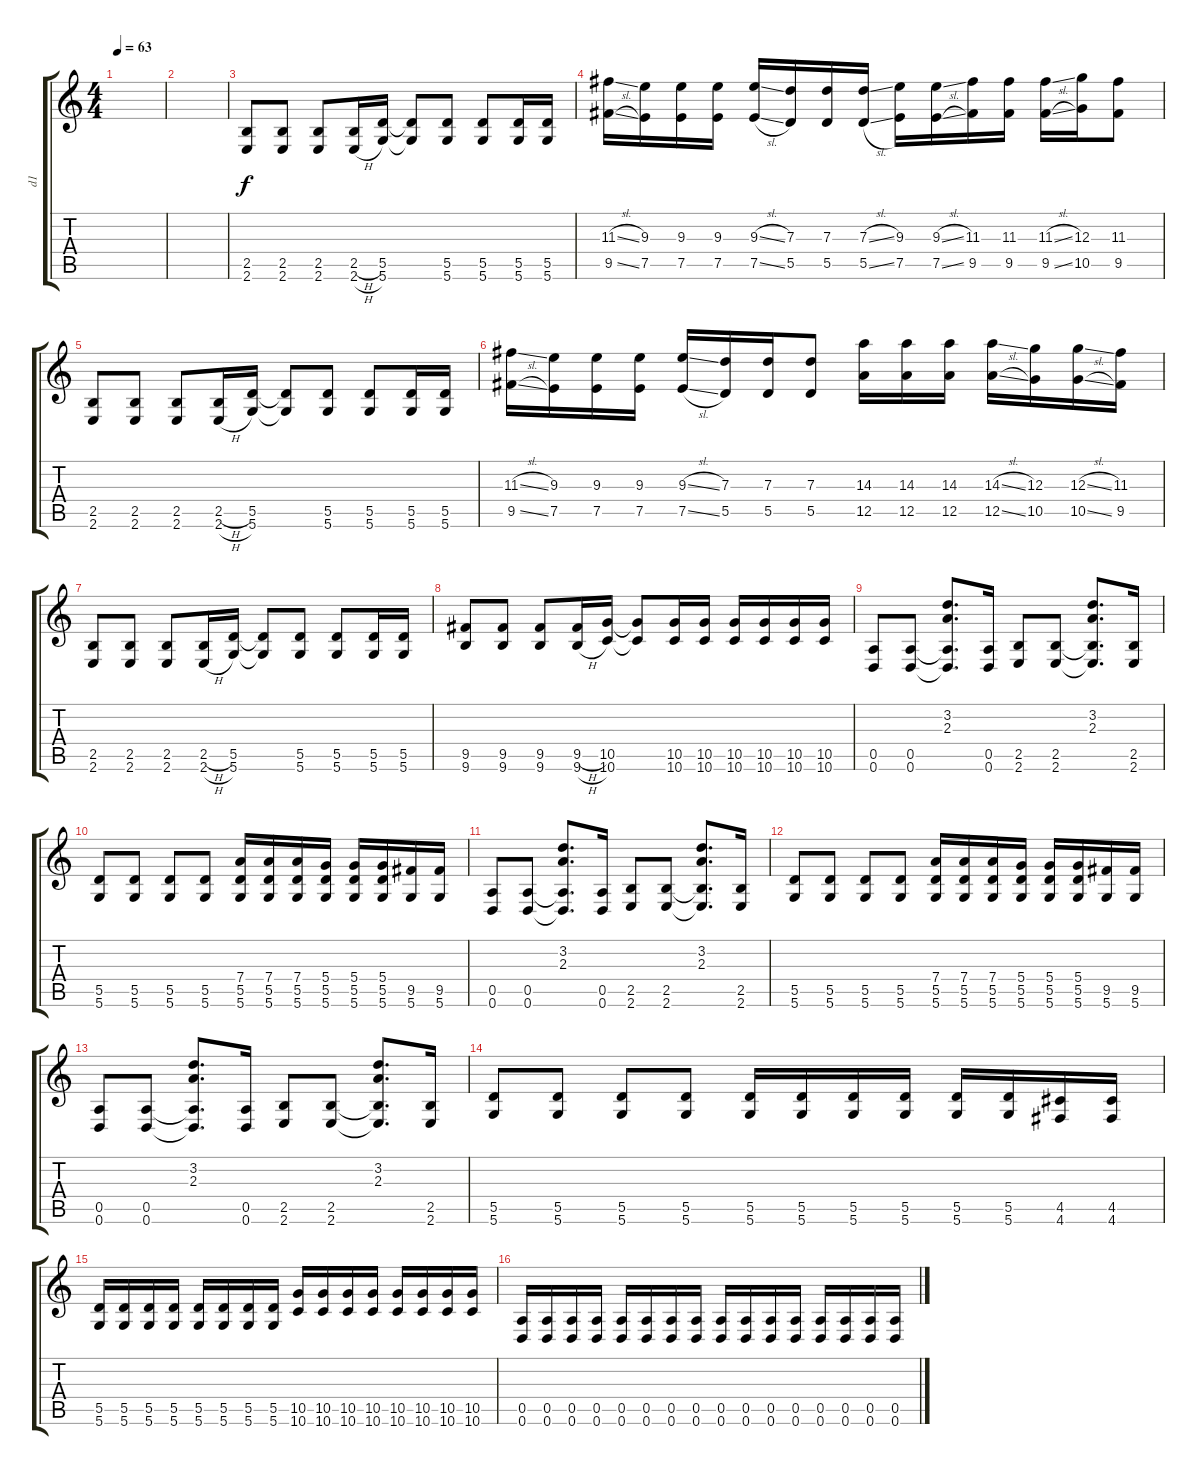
\track ("d1" "d1") {instrument distortionguitar}
\staff {score tabs}
\tuning (E4 B3 G3 D3 A2 D2) {hide}
\ts (4 4)
\tempo 63
\clef g2
\ks c
|
|
(2.5 2.6).8 (2.5 2.6).8 (2.5 2.6).8 (2.5{h} 2.6{h}).16 (5.5 5.6).16 (5.5{t} 5.6{t}).8 (5.5 5.6).8 (5.5 5.6).8 (5.5 5.6).16 (5.5 5.6).16 |
(11.3{sl} 9.5{sl}).16 (9.3 7.5).16 (9.3 7.5).16 (9.3 7.5).16 (9.3{sl} 7.5{sl}).16 (7.3 5.5).16 (7.3 5.5).16 (7.3{sl} 5.5{sl}).16 (9.3 7.5).16 (9.3{sl} 7.5{sl}).16 (11.3 9.5).16 (11.3 9.5).16 (11.3{sl} 9.5{sl}).16 (12.3 10.5).16 (11.3 9.5).8 |
(2.5 2.6).8 (2.5 2.6).8 (2.5 2.6).8 (2.5{h} 2.6{h}).16 (5.5 5.6).16 (5.5{t} 5.6{t}).8 (5.5 5.6).8 (5.5 5.6).8 (5.5 5.6).16 (5.5 5.6).16 |
(11.3{sl} 9.5{sl}).16 (9.3 7.5).16 (9.3 7.5).16 (9.3 7.5).16 (9.3{sl} 7.5{sl}).16 (7.3 5.5).16 (7.3 5.5).16 (7.3 5.5).8 (14.3 12.5).16 (14.3 12.5).16 (14.3 12.5).16 (14.3{sl} 12.5{sl}).16 (12.3 10.5).16 (12.3{sl} 10.5{sl}).16 (11.3 9.5).16 |
(2.5 2.6).8 (2.5 2.6).8 (2.5 2.6).8 (2.5{h} 2.6{h}).16 (5.5 5.6).16 (5.5{t} 5.6{t}).8 (5.5 5.6).8 (5.5 5.6).8 (5.5 5.6).16 (5.5 5.6).16 |
(9.5 9.6).8 (9.5 9.6).8 (9.5 9.6).8 (9.5{h} 9.6{h}).16 (10.5 10.6).16 (10.5{t} 10.6{t}).8 (10.5 10.6).16 (10.5 10.6).16 (10.5 10.6).16 (10.5 10.6).16 (10.5 10.6).16 (10.5 10.6).16 |
(0.5 0.6).8 (0.5 0.6).8 (3.2 2.3 0.5{t} 0.6{t}).8{d} (0.5 0.6).16 (2.5 2.6).8 (2.5 2.6).8 (3.2 2.3 2.5{t} 2.6{t}).8{d} (2.5 2.6).16 |
(5.5 5.6).8 (5.5 5.6).8 (5.5 5.6).8 (5.5 5.6).8 (7.4 5.5 5.6).16 (7.4 5.5 5.6).16 (7.4 5.5 5.6).16 (5.4 5.5 5.6).16 (5.4 5.5 5.6).16 (5.4 5.5 5.6).16 (9.5 5.6).16 (9.5 5.6).16 |
(0.5 0.6).8 (0.5 0.6).8 (3.2 2.3 0.5{t} 0.6{t}).8{d} (0.5 0.6).16 (2.5 2.6).8 (2.5 2.6).8 (3.2 2.3 2.5{t} 2.6{t}).8{d} (2.5 2.6).16 |
(5.5 5.6).8 (5.5 5.6).8 (5.5 5.6).8 (5.5 5.6).8 (7.4 5.5 5.6).16 (7.4 5.5 5.6).16 (7.4 5.5 5.6).16 (5.4 5.5 5.6).16 (5.4 5.5 5.6).16 (5.4 5.5 5.6).16 (9.5 5.6).16 (9.5 5.6).16 |
(0.5 0.6).8 (0.5 0.6).8 (3.2 2.3 0.5{t} 0.6{t}).8{d} (0.5 0.6).16 (2.5 2.6).8 (2.5 2.6).8 (3.2 2.3 2.5{t} 2.6{t}).8{d} (2.5 2.6).16 |
(5.5 5.6).8 (5.5 5.6).8 (5.5 5.6).8 (5.5 5.6).8 (5.5 5.6).16 (5.5 5.6).16 (5.5 5.6).16 (5.5 5.6).16 (5.5 5.6).16 (5.5 5.6).16 (4.5 4.6).16 (4.5 4.6).16 |
(5.5 5.6).16 (5.5 5.6).16 (5.5 5.6).16 (5.5 5.6).16 (5.5 5.6).16 (5.5 5.6).16 (5.5 5.6).16 (5.5 5.6).16 (10.5 10.6).16 (10.5 10.6).16 (10.5 10.6).16 (10.5 10.6).16 (10.5 10.6).16 (10.5 10.6).16 (10.5 10.6).16 (10.5 10.6).16 |
(0.5 0.6).16 (0.5 0.6).16 (0.5 0.6).16 (0.5 0.6).16 (0.5 0.6).16 (0.5 0.6).16 (0.5 0.6).16 (0.5 0.6).16 (0.5 0.6).16 (0.5 0.6).16 (0.5 0.6).16 (0.5 0.6).16 (0.5 0.6).16 (0.5 0.6).16 (0.5 0.6).16 (0.5 0.6).16
